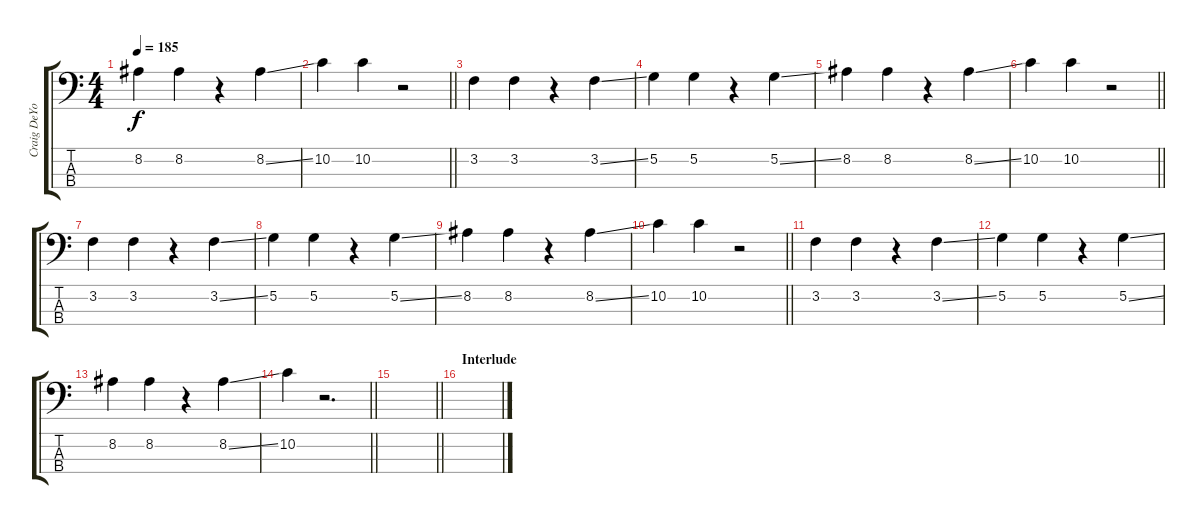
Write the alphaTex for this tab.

\track ("Craig DeYoung (Bass)" "Craig DeYo") {instrument electricbassfinger}
\staff {score tabs}
\tuning (G2 D2 A1 E1) {hide}
\ts (4 4)
\tempo 185
\clef f4
\ks c
8.2.4{dy f} 8.2.4 r.4 8.2{ss}.4 |
\barLineRight lightlight
10.2.4 10.2.4 r.2 |
3.2.4 3.2.4 r.4 3.2{ss}.4 |
5.2.4 5.2.4 r.4 5.2{ss}.4 |
8.2.4 8.2.4 r.4 8.2{ss}.4 |
\barLineRight lightlight
10.2.4 10.2.4 r.2 |
3.2.4 3.2.4 r.4 3.2{ss}.4 |
5.2.4 5.2.4 r.4 5.2{ss}.4 |
8.2.4 8.2.4 r.4 8.2{ss}.4 |
\barLineRight lightlight
10.2.4 10.2.4 r.2 |
3.2.4 3.2.4 r.4 3.2{ss}.4 |
5.2.4 5.2.4 r.4 5.2{ss}.4 |
8.2.4 8.2.4 r.4 8.2{ss}.4 |
\barLineRight lightlight
10.2.4 r.2{d} |
\barLineRight lightlight
|
\section ("" "Interlude")
